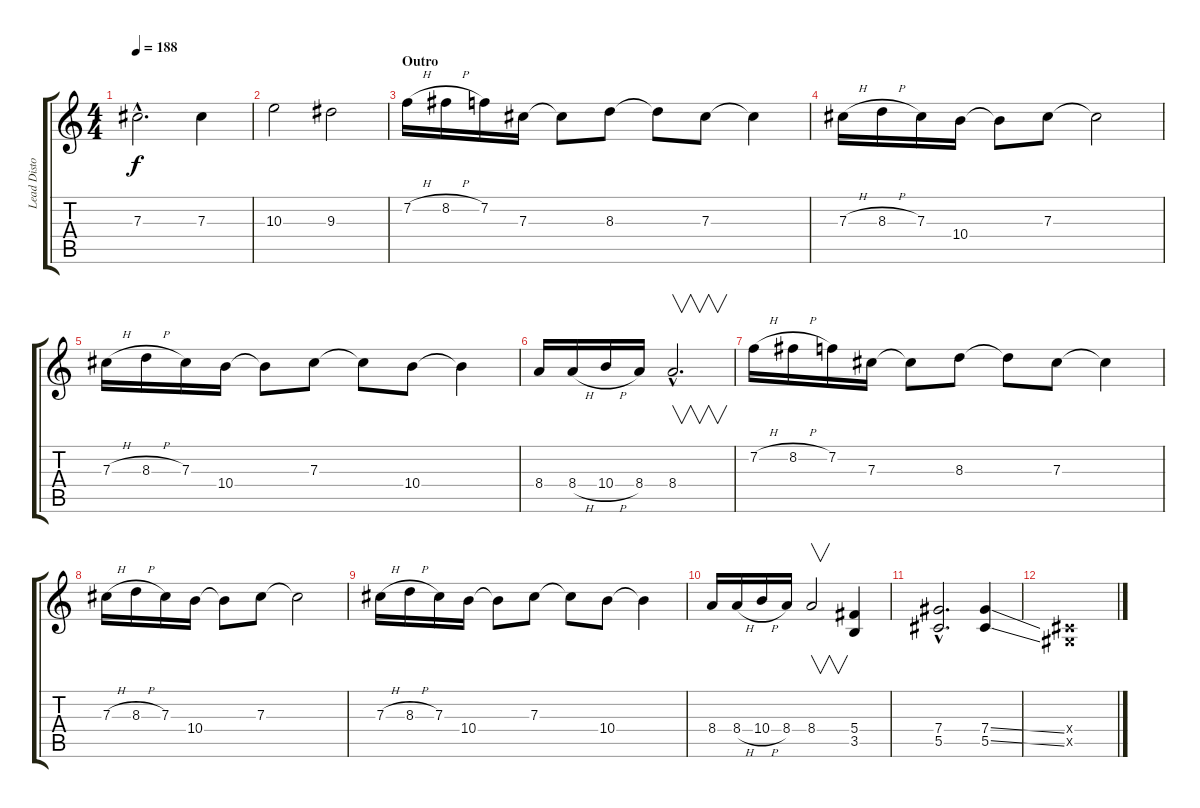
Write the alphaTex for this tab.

\track ("Lead Distortion" "Lead Disto") {instrument overdrivenguitar}
\staff {score tabs}
\tuning (Eb4 Bb3 Gb3 Db3 Ab2 Eb2) {hide}
\ts (4 4)
\tempo 188
\clef g2
\ks c
7.3{hac}.2{d dy f} 7.3.4 |
10.3.2 9.3.2 |
\section ("" "Outro")
7.2{h}.16 8.2{h}.16 7.2.16 7.3.16 7.3{t}.8 8.3.8 8.3{t}.8 7.3.8 7.3{t}.4 |
7.3{h}.16 8.3{h}.16 7.3.16 10.4.16 10.4{t}.8 7.3.8 7.3{t}.2 |
7.3{h}.16 8.3{h}.16 7.3.16 10.4.16 10.4{t}.8 7.3.8 7.3{t}.8 10.4.8 10.4{t}.4 |
8.4.16 8.4{h}.16 10.4{h}.16 8.4.16 8.4{hac}.2{v d} |
7.2{h}.16 8.2{h}.16 7.2.16 7.3.16 7.3{t}.8 8.3.8 8.3{t}.8 7.3.8 7.3{t}.4 |
7.3{h}.16 8.3{h}.16 7.3.16 10.4.16 10.4{t}.8 7.3.8 7.3{t}.2 |
7.3{h}.16 8.3{h}.16 7.3.16 10.4.16 10.4{t}.8 7.3.8 7.3{t}.8 10.4.8 10.4{t}.4 |
8.4.16 8.4{h}.16 10.4{h}.16 8.4.16 8.4.2{v} (5.4 3.5).4 |
(7.4{hac} 5.5{hac}).2{d} (7.4{ss} 5.5{ss}).4 |
(0.4{x} 0.5{x}).1
